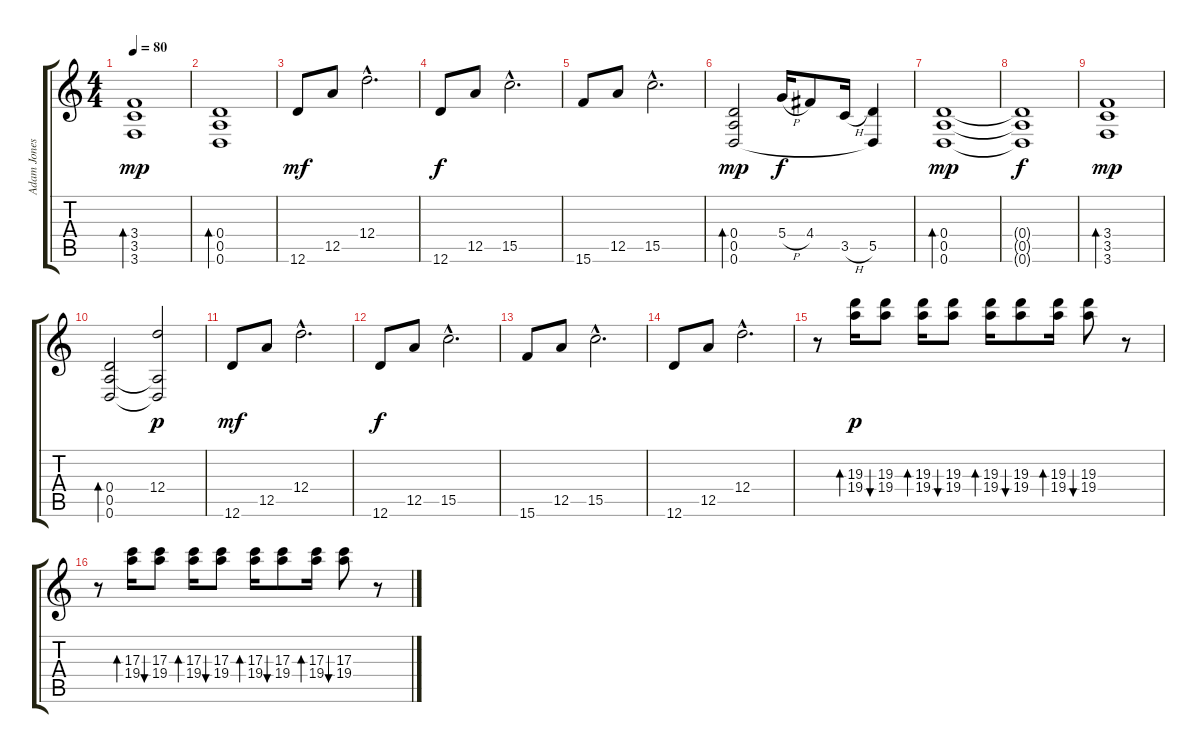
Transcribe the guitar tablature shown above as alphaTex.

\track ("Adam Jones (left)" "Adam Jones") {instrument overdrivenguitar}
\staff {score tabs}
\tuning (E4 B3 G3 D3 A2 D2) {hide}
\ts (4 4)
\tempo 80
\clef g2
\ks c
(3.4 3.5 3.6).1{bd 120 dy mp} |
(0.4 0.5 0.6).1{bd 120} |
12.6.8{dy mf} 12.5.8 12.4{hac}.2{d} |
12.6.8{dy f} 12.5.8 15.5{hac}.2{d} |
15.6.8 12.5.8 15.5{hac}.2{d} |
(0.4 0.5 0.6).2{bd 120 dy mp} 5.4{h}.16{dy f} 4.4.8 3.5{h}.16 (5.5 0.6{t}).4 |
(0.4 0.5 0.6).1{bd 120 dy mp} |
(0.4{t} 0.5{t} 0.6{t}).1{dy f} |
(3.4 3.5 3.6).1{bd 120 dy mp} |
(0.4 0.5 0.6).2{bd 120} (12.4 0.5{t} 0.6{t}).2{dy p} |
12.6.8{dy mf} 12.5.8 12.4{hac}.2{d} |
12.6.8{dy f} 12.5.8 15.5{hac}.2{d} |
15.6.8 12.5.8 15.5{hac}.2{d} |
12.6.8 12.5.8 12.4{hac}.2{d} |
r.8{instrument electricguitarclean} (19.3 19.4).16{bd 30 dy p} (19.3 19.4).8{bu 30} (19.3 19.4).16{bd 30} (19.3 19.4).8{bu 30} (19.3 19.4).16{bd 30} (19.3 19.4).8{bu 30} (19.3 19.4).16{bd 30} (19.3 19.4).8{bu 30} r.8 |
r.8 (17.3 19.4).16{bd 30} (17.3 19.4).8{bu 30} (17.3 19.4).16{bd 30} (17.3 19.4).8{bu 30} (17.3 19.4).16{bd 30} (17.3 19.4).8{bu 30} (17.3 19.4).16{bd 30} (17.3 19.4).8{bu 30} r.8
